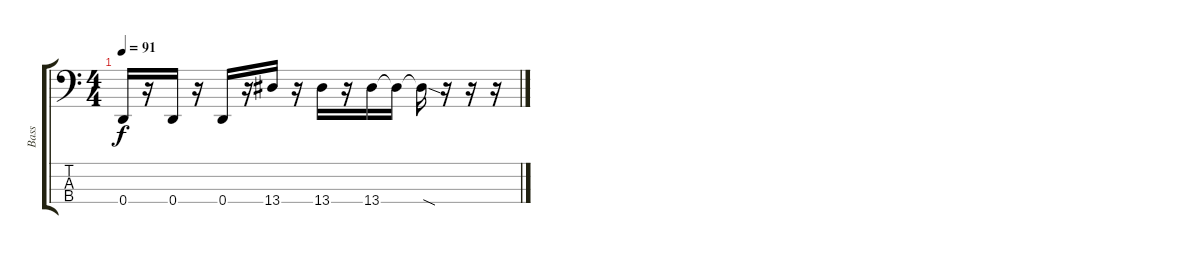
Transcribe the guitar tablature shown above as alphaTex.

\track ("Bass" "Bass") {instrument slapbass2}
\staff {score tabs}
\tuning (G2 D2 A1 D1) {hide}
\ts (4 4)
\tempo 91
\clef f4
\ks c
0.4.16{dy f} r.16 0.4.16 r.16 0.4.16 r.16 13.4.16 r.16 13.4.16 r.16 13.4.16 13.4{t}.16 13.4{sod t}.16 r.16 r.16 r.16
